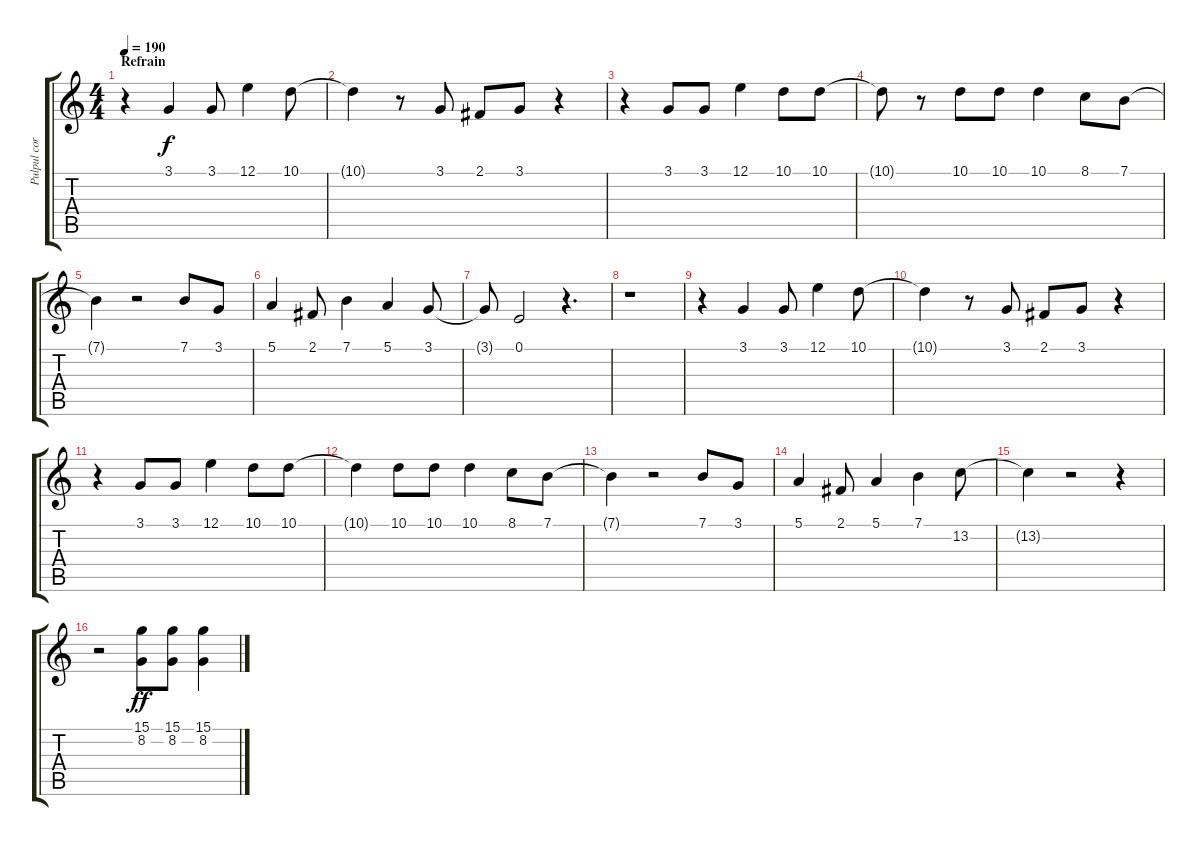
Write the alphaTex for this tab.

\track ("Pulpul cordes vocales" "Pulpul cor") {instrument cello}
\staff {score tabs}
\tuning (E4 B3 G3 D3 A2 E2) {hide}
\ts (4 4)
\section ("" "Refrain")
\tempo 190
\clef g2
\ks c
r.4{dy f} 3.1.4 3.1.8 12.1.4 10.1.8 |
10.1{t}.4 r.8 3.1.8 2.1.8 3.1.8 r.4 |
r.4 3.1.8 3.1.8 12.1.4 10.1.8 10.1.8 |
10.1{t}.8 r.8 10.1.8 10.1.8 10.1.4 8.1.8 7.1.8 |
7.1{t}.4 r.2 7.1.8 3.1.8 |
5.1.4 2.1.8 7.1.4 5.1.4 3.1.8 |
3.1{t}.8 0.1.2 r.4{d} |
r.1 |
r.4 3.1.4 3.1.8 12.1.4 10.1.8 |
10.1{t}.4 r.8 3.1.8 2.1.8 3.1.8 r.4 |
r.4 3.1.8 3.1.8 12.1.4 10.1.8 10.1.8 |
10.1{t}.4 10.1.8 10.1.8 10.1.4 8.1.8 7.1.8 |
7.1{t}.4 r.2 7.1.8 3.1.8 |
5.1.4 2.1.8 5.1.4 7.1.4 13.2.8 |
13.2{t}.4 r.2 r.4 |
r.2 (15.1 8.2).8{dy ff} (15.1 8.2).8 (15.1 8.2).4
